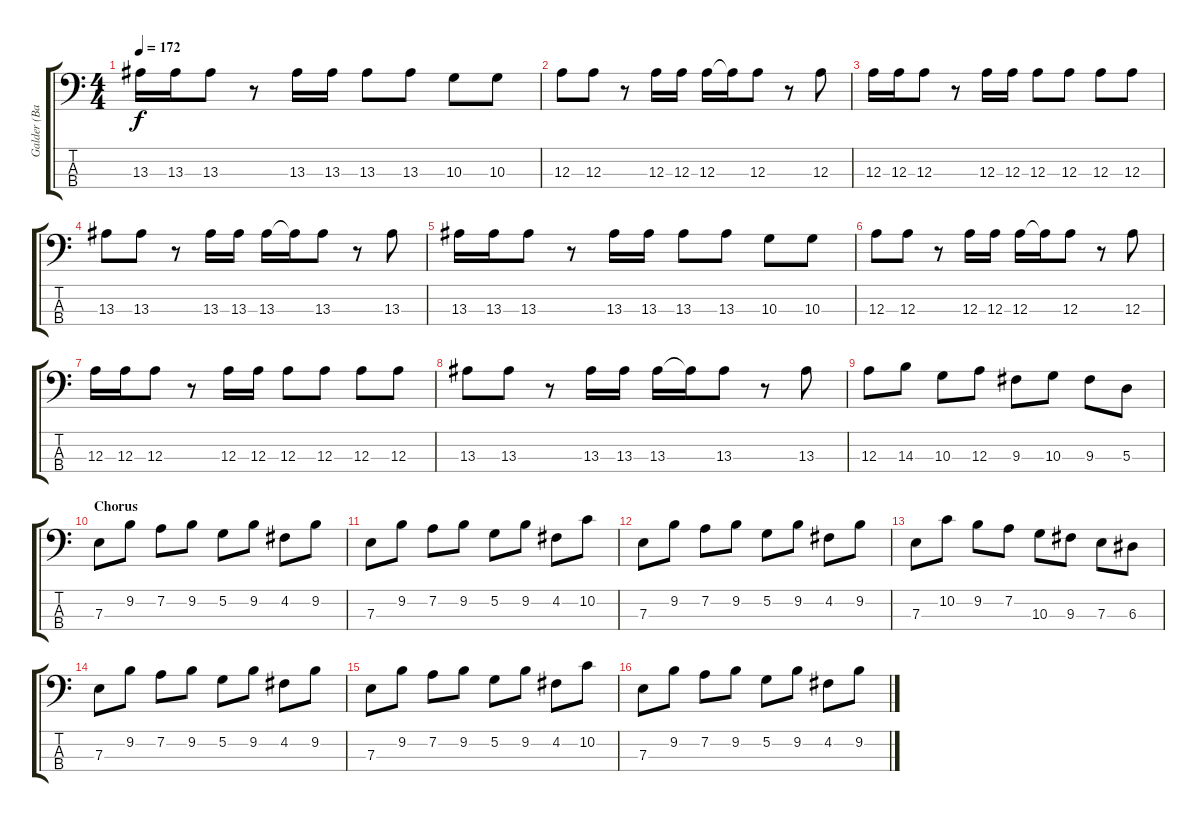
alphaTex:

\track ("Galder (Bass)" "Galder (Ba") {instrument acousticguitarnylon}
\staff {score tabs}
\tuning (G2 D2 A1 E1) {hide}
\ts (4 4)
\tempo 172
\clef f4
\ks c
13.3.16{dy f} 13.3.16 13.3.8 r.8 13.3.16 13.3.16 13.3.8 13.3.8 10.3.8 10.3.8 |
12.3.8 12.3.8 r.8 12.3.16 12.3.16 12.3.16 12.3{t}.16 12.3.8 r.8 12.3.8 |
12.3.16 12.3.16 12.3.8 r.8 12.3.16 12.3.16 12.3.8 12.3.8 12.3.8 12.3.8 |
13.3.8 13.3.8 r.8 13.3.16 13.3.16 13.3.16 13.3{t}.16 13.3.8 r.8 13.3.8 |
13.3.16 13.3.16 13.3.8 r.8 13.3.16 13.3.16 13.3.8 13.3.8 10.3.8 10.3.8 |
12.3.8 12.3.8 r.8 12.3.16 12.3.16 12.3.16 12.3{t}.16 12.3.8 r.8 12.3.8 |
12.3.16 12.3.16 12.3.8 r.8 12.3.16 12.3.16 12.3.8 12.3.8 12.3.8 12.3.8 |
13.3.8 13.3.8 r.8 13.3.16 13.3.16 13.3.16 13.3{t}.16 13.3.8 r.8 13.3.8 |
12.3.8 14.3.8 10.3.8 12.3.8 9.3.8 10.3.8 9.3.8 5.3.8 |
\section ("" "Chorus")
7.3.8 9.2.8 7.2.8 9.2.8 5.2.8 9.2.8 4.2.8 9.2.8 |
7.3.8 9.2.8 7.2.8 9.2.8 5.2.8 9.2.8 4.2.8 10.2.8 |
7.3.8 9.2.8 7.2.8 9.2.8 5.2.8 9.2.8 4.2.8 9.2.8 |
7.3.8 10.2.8 9.2.8 7.2.8 10.3.8 9.3.8 7.3.8 6.3.8 |
7.3.8 9.2.8 7.2.8 9.2.8 5.2.8 9.2.8 4.2.8 9.2.8 |
7.3.8 9.2.8 7.2.8 9.2.8 5.2.8 9.2.8 4.2.8 10.2.8 |
7.3.8 9.2.8 7.2.8 9.2.8 5.2.8 9.2.8 4.2.8 9.2.8
